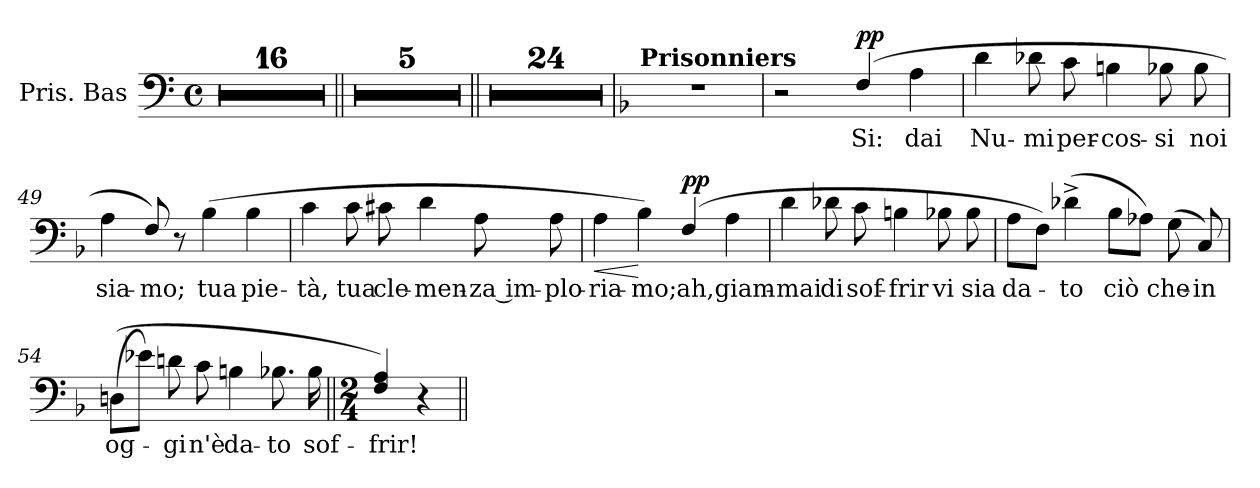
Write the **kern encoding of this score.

**kern	**text	**dynam
*part1	*part1	*part1
*staff1	*staff1	*staff1
*I"Pris. Bas	*	*
*I'Pris. Bas	*	*
*clefF4	*	*
*k[]	*	*
*M4/4	*	*
*met(c)	*	*
=1	=1	=1
1r	.	.
=2	=2	=2
1r	.	.
=3	=3	=3
1r	.	.
=4	=4	=4
1r	.	.
!!LO:PB:g=z
=5	=5	=5
1r	.	.
=6	=6	=6
1r	.	.
=7	=7	=7
1r	.	.
!!LO:LB:g=z
=8	=8	=8
1r	.	.
=9	=9	=9
1r	.	.
=10	=10	=10
1r	.	.
=11	=11	=11
1r	.	.
!!LO:LB:g=z
=12	=12	=12
1r	.	.
=13	=13	=13
1r	.	.
=14	=14	=14
1r	.	.
=15	=15	=15
1r	.	.
=16	=16	=16
1r	.	.
!!LO:PB:g=z
=17||	=17||	=17||
1r	.	.
=18	=18	=18
1r	.	.
=19	=19	=19
1r	.	.
!!LO:LB:g=z
=20	=20	=20
1r	.	.
=21	=21	=21
1r	.	.
=22||	=22||	=22||
1r	.	.
!!LO:LB:g=z
=23	=23	=23
1r	.	.
=24	=24	=24
1r	.	.
=25	=25	=25
1r	.	.
!!LO:LB:g=z
=26	=26	=26
1r	.	.
=27	=27	=27
1r	.	.
=28	=28	=28
1r	.	.
!!LO:PB:g=z
=29	=29	=29
1r	.	.
=30	=30	=30
1r	.	.
=31	=31	=31
1r	.	.
!!LO:LB:g=z
=32	=32	=32
1r	.	.
=33	=33	=33
1r	.	.
=34	=34	=34
1r	.	.
!!LO:LB:g=z
=35	=35	=35
1r	.	.
=36	=36	=36
1r	.	.
!!LO:LB:g=z
=37	=37	=37
1r	.	.
=38	=38	=38
1r	.	.
!!LO:PB:g=z
=39	=39	=39
1r	.	.
=40	=40	=40
1r	.	.
=41	=41	=41
1r	.	.
=42	=42	=42
1r	.	.
!!LO:LB:g=z
=43	=43	=43
1r	.	.
=44	=44	=44
1r	.	.
=45	=45	=45
1r	.	.
!!LO:LB:g=z
=46	=46	=46
*k[b-]	*	*
*F:	*	*
!LO:TX:a:B:t=Prisonniers	!	!
1r	.	.
=47	=47	=47
2r	.	.
!	!LO:LY:b:color=#0055FF	!LO:DY:a
(>4F/	Si:	pp
!	!LO:LY:b:color=#0055FF	!
4A\	dai	.
=48	=48	=48
!	!LO:LY:b:color=#0055FF	!
4d\	Nu-	.
!	!LO:LY:b:color=#0055FF	!
8d-X\	-mi	.
!	!LO:LY:b:color=#0055FF	!
8c\	per-	.
!	!LO:LY:b:color=#0055FF	!
4Bn\	-cos-	.
!	!LO:LY:b:color=#0055FF	!
8B-X\	-si	.
!	!LO:LY:b:color=#0055FF	!
8B-\	noi	.
=49	=49	=49
!	!LO:LY:b:color=#0055FF	!
4A\	sia-	.
!	!LO:LY:b:color=#0055FF	!
8F/)	-mo;	.
8r	.	.
!	!LO:LY:b:color=#0055FF	!
(>4B-\	tua	.
!	!LO:LY:b:color=#0055FF	!
4B-\	pie-	.
!!LO:PB:g=z
=50	=50	=50
!	!LO:LY:b:color=#0055FF	!
4c\	-tà,	.
!	!LO:LY:b:color=#0055FF	!
8c\	tua	.
!	!LO:LY:b:color=#0055FF	!
8c#X\	cle-	.
!	!LO:LY:b:color=#0055FF	!
4d\	-men-	.
!	!LO:LY:b:color=#0055FF	!
8A\	-za im-	.
!	!LO:LY:b:color=#0055FF	!
8A\	-plo-	.
=51	=51	=51
!	!LO:LY:b:color=#0055FF	!LO:HP:b
4A\	-ria-	<
!	!LO:LY:b:color=#0055FF	!
4B-\)	-mo;	[
!	!LO:LY:b:color=#0055FF	!LO:DY:a
(>4F/	ah,	pp
!	!LO:LY:b:color=#0055FF	!
4A\	giam-	.
=52	=52	=52
!	!LO:LY:b:color=#0055FF	!
4d\	-mai	.
!	!LO:LY:b:color=#0055FF	!
8d-X\	di	.
!	!LO:LY:b:color=#0055FF	!
8c\	sof-	.
!	!LO:LY:b:color=#0055FF	!
4Bn\	-frir	.
!	!LO:LY:b:color=#0055FF	!
8B-X\	vi	.
!	!LO:LY:b:color=#0055FF	!
8B-\	sia	.
!!LO:LB:g=z
=53	=53	=53
!	!LO:LY:b:color=#0055FF	!
8A\L	da-	.
8F\J)	.	.
!	!LO:LY:b:color=#0055FF	!
(>4d-X^\	-to	.
!	!LO:LY:b:color=#0055FF	!
8B-\L	ciò	.
8A-X\J)	.	.
!	!LO:LY:b:color=#0055FF	!
(>8G\	che-	.
!	!LO:LY:b:color=#0055FF	!
8C/)	-in	.
=54	=54	=54
!	!LO:LY:b:color=#0055FF	!
(>(>8Dn\L	og-	.
8e-X\J)	.	.
!	!LO:LY:b:color=#0055FF	!
8dn\	-gi	.
!	!LO:LY:b:color=#0055FF	!
8c\	n'è	.
!	!LO:LY:b:color=#0055FF	!
4Bn\	da-	.
!	!LO:LY:b:color=#0055FF	!
8.B-X\	-to	.
!	!LO:LY:b:color=#0055FF	!
16B-\	sof-	.
!!LO:PB:g=z
=55||	=55||	=55||
*M2/4	*	*
!	!LO:LY:b:color=#0055FF	!
4F/ 4A/)	frir!	.
4r	.	.
=||	=||	=||
*-	*-	*-
